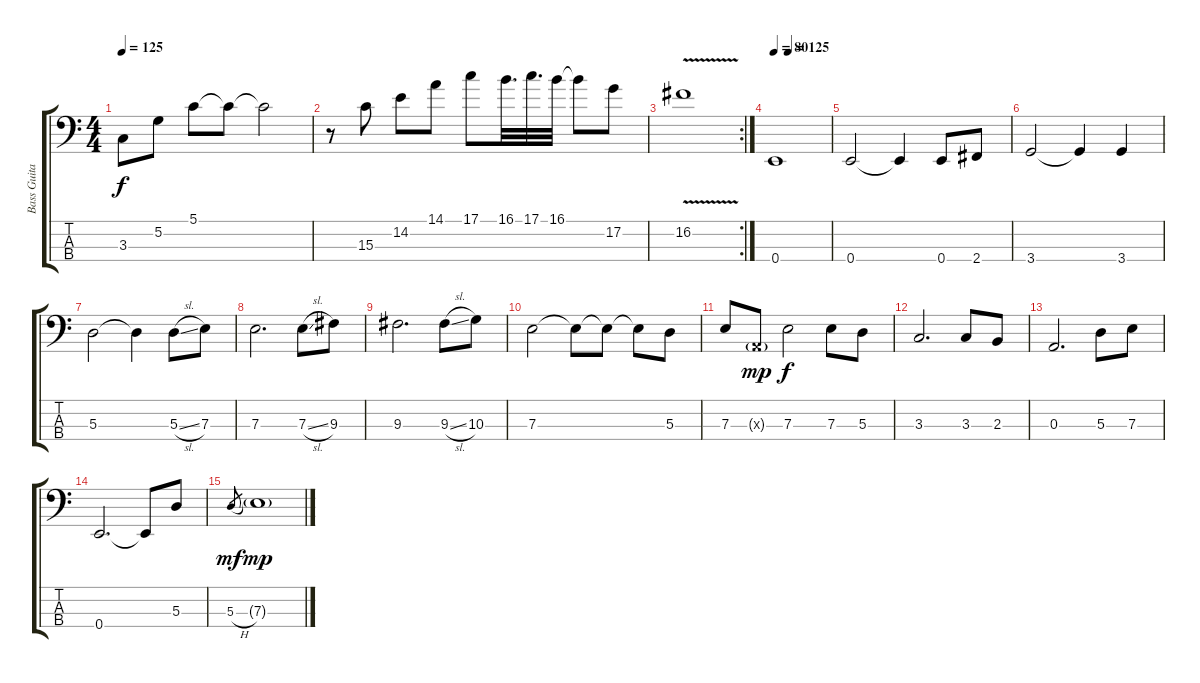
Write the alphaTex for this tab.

\track ("Bass Guitar" "Bass Guita") {instrument electricbassfinger}
\staff {score tabs}
\tuning (G2 D2 A1 E1) {hide}
\ts (4 4)
\tempo 125
\clef f4
\ks c
3.3.8{dy f} 5.2.8 5.1.8 5.1{t}.8 5.1{t}.2 |
r.8 15.3.8 14.2.8 14.1.8 17.1.8 16.1.32{d} 17.1.32{d} 16.1.32 16.1{t}.8 17.2.8 |
\rc 2
16.2{v}.1 |
\tempo 80
\tempo (125 0.25)
0.4.1 |
0.4.2 0.4{t}.4 0.4.8 2.4.8 |
3.4.2 3.4{t}.4 3.4.4 |
5.3.2 5.3{t}.4 5.3{sl}.8 7.3.8 |
7.3.2{d} 7.3{sl}.8 9.3.8 |
9.3.2{d} 9.3{sl}.8 10.3.8 |
7.3.2 7.3{t}.8 7.3{t}.8 7.3{t}.8 5.3.8 |
7.3.8 0.3{g x}.8{dy mp} 7.3.2{dy f} 7.3.8 5.3.8 |
3.3.2{d} 3.3.8 2.3.8 |
0.3.2{d} 5.3.8 7.3.8 |
0.4.2{d} 0.4{t}.8 5.3.8 |
5.3{h}.8{gr dy mf} 7.3{g}.1{dy mp}
